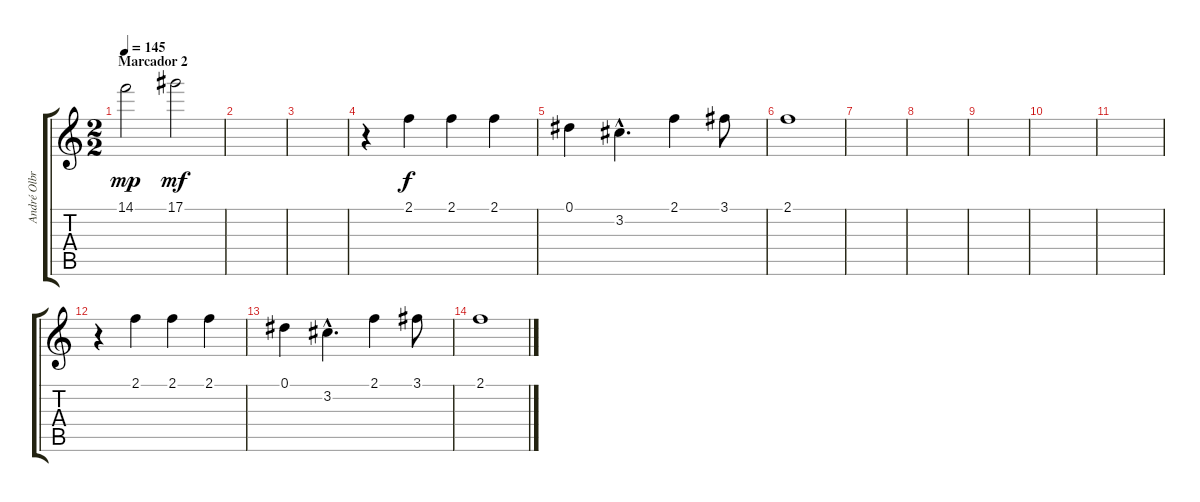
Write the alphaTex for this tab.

\track ("André Olbrich" "André Olbr") {instrument distortionguitar}
\staff {score tabs}
\tuning (Eb4 Bb3 Gb3 Db3 Ab2 Eb2) {hide}
\ts (2 2)
\section ("" "Marcador 2")
\tempo 145
\clef g2
\ks c
14.1.2{dy mp} 17.1.2{dy mf} |
|
|
r.4 2.1.4{dy f} 2.1.4 2.1.4 |
0.1.4 3.2{hac}.4{d} 2.1.4 3.1.8 |
2.1.1 |
|
|
|
|
|
r.4 2.1.4 2.1.4 2.1.4 |
0.1.4 3.2{hac}.4{d} 2.1.4 3.1.8 |
2.1.1
